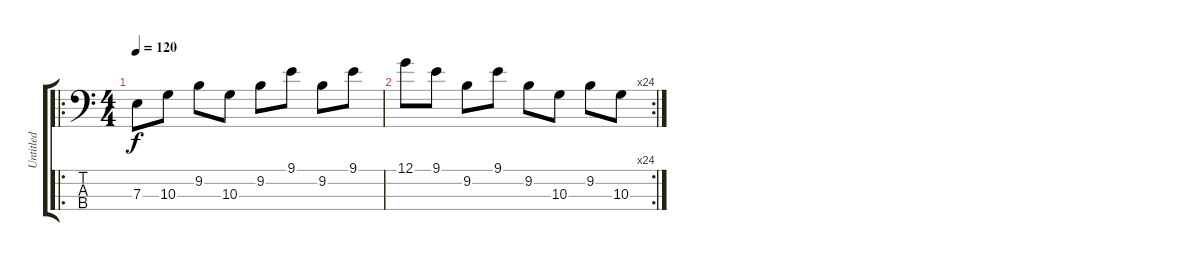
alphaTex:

\track ("Untitled" "Untitled") {instrument electricbassfinger}
\staff {score tabs}
\tuning (G2 D2 A1 E1) {hide}
\ro
\ts (4 4)
\tempo 120
\clef f4
\ks c
7.3.8{dy f instrument electricbassfinger} 10.3.8 9.2.8 10.3.8 9.2.8 9.1.8 9.2.8 9.1.8 |
\rc 24
12.1.8 9.1.8 9.2.8 9.1.8 9.2.8 10.3.8 9.2.8 10.3.8
